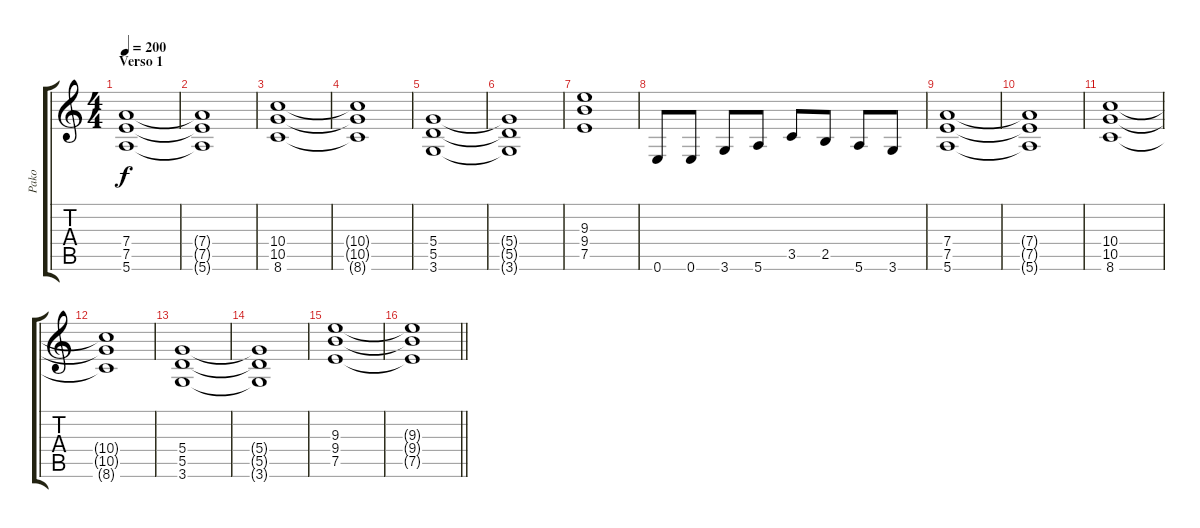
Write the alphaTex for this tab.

\track ("Pako" "Pako") {instrument distortionguitar}
\staff {score tabs}
\tuning (E4 B3 G3 D3 A2 E2) {hide}
\ts (4 4)
\section ("" "Verso 1")
\tempo 200
\clef g2
\ks c
(7.4 7.5 5.6).1{dy f} |
(7.4{t} 7.5{t} 5.6{t}).1 |
(10.4 10.5 8.6).1 |
(10.4{t} 10.5{t} 8.6{t}).1 |
(5.4 5.5 3.6).1 |
(5.4{t} 5.5{t} 3.6{t}).1 |
(9.3 9.4 7.5).1 |
0.6.8 0.6.8 3.6.8 5.6.8 3.5.8 2.5.8 5.6.8 3.6.8 |
(7.4 7.5 5.6).1 |
(7.4{t} 7.5{t} 5.6{t}).1 |
(10.4 10.5 8.6).1 |
(10.4{t} 10.5{t} 8.6{t}).1 |
(5.4 5.5 3.6).1 |
(5.4{t} 5.5{t} 3.6{t}).1 |
(9.3 9.4 7.5).1 |
\barLineRight lightlight
(9.3{t} 9.4{t} 7.5{t}).1
